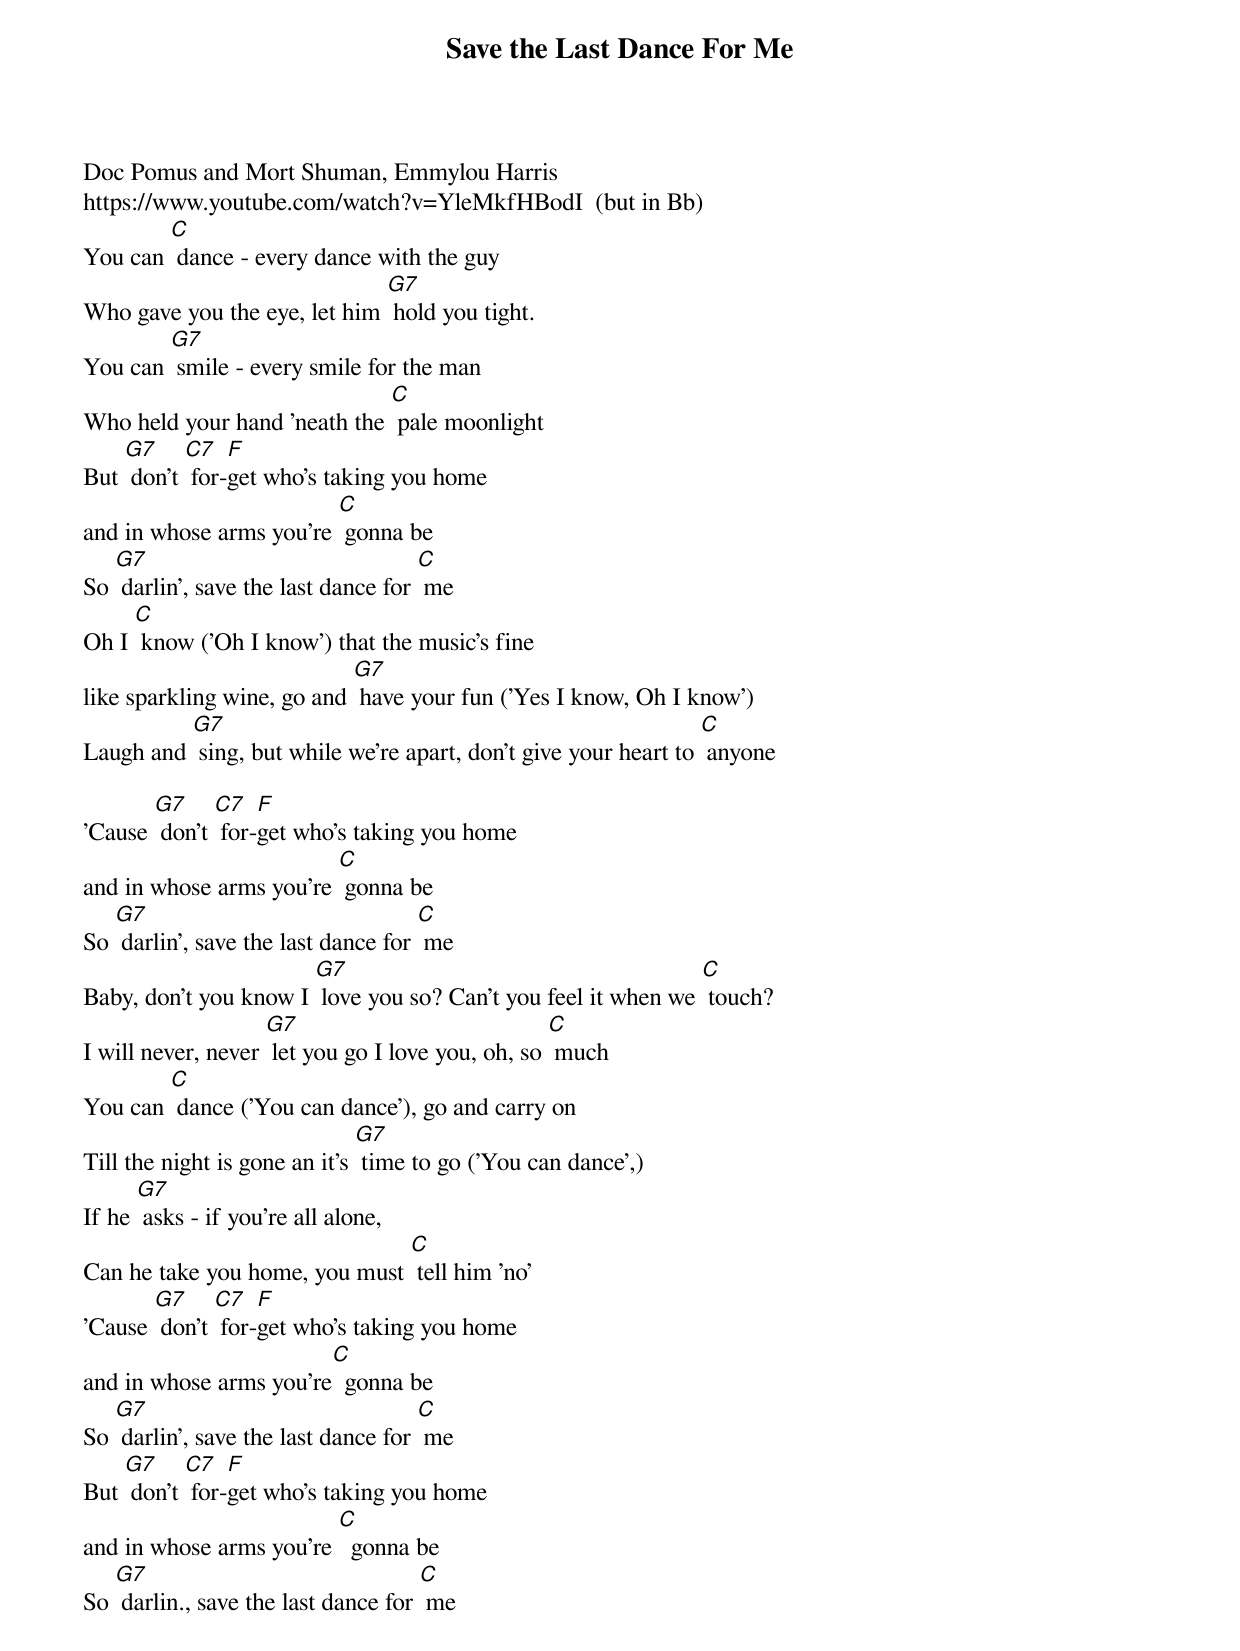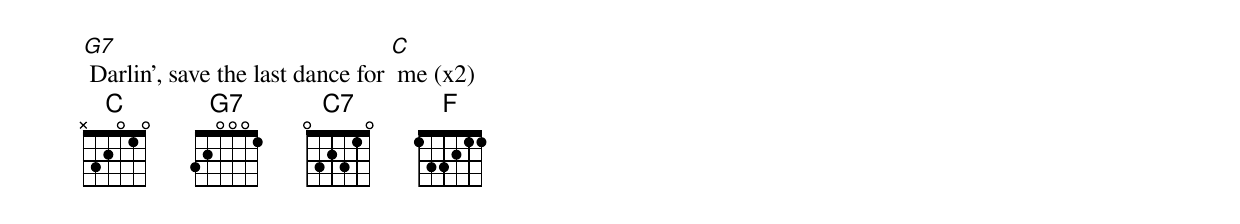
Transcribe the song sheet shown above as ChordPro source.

{t: Save the Last Dance For Me }
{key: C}
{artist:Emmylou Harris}
Doc Pomus and Mort Shuman, Emmylou Harris
https://www.youtube.com/watch?v=YleMkfHBodI  (but in Bb)
{c: }
You can [C] dance - every dance with the guy
Who gave you the eye, let him [G7] hold you tight.
You can [G7] smile - every smile for the man
Who held your hand 'neath the [C] pale moonlight
{c: }
But [G7] don't [C7] for-[F]get who's taking you home
and in whose arms you're [C] gonna be
So [G7] darlin', save the last dance for [C] me
{c: }
Oh I [C] know ('Oh I know') that the music's fine
like sparkling wine, go and [G7] have your fun ('Yes I know, Oh I know')
Laugh and [G7] sing, but while we're apart, don't give your heart to [C] anyone

'Cause [G7] don't [C7] for-[F]get who's taking you home
and in whose arms you're [C] gonna be
So [G7] darlin', save the last dance for [C] me
{c: }
Baby, don't you know I [G7] love you so? Can't you feel it when we [C] touch?
I will never, never [G7] let you go I love you, oh, so [C] much
{c: }
You can [C] dance ('You can dance'), go and carry on
Till the night is gone an it's [G7] time to go ('You can dance',)
If he [G7] asks - if you’re all alone,
Can he take you home, you must [C] tell him 'no'
{c: }
'Cause [G7] don't [C7] for-[F]get who's taking you home
and in whose arms you're[C]  gonna be
So [G7] darlin', save the last dance for [C] me
{c: }
But [G7] don't [C7] for-[F]get who's taking you home
and in whose arms you're [C]  gonna be
So [G7] darlin., save the last dance for [C] me
{c: }
[G7] Darlin', save the last dance for [C] me (x2)
